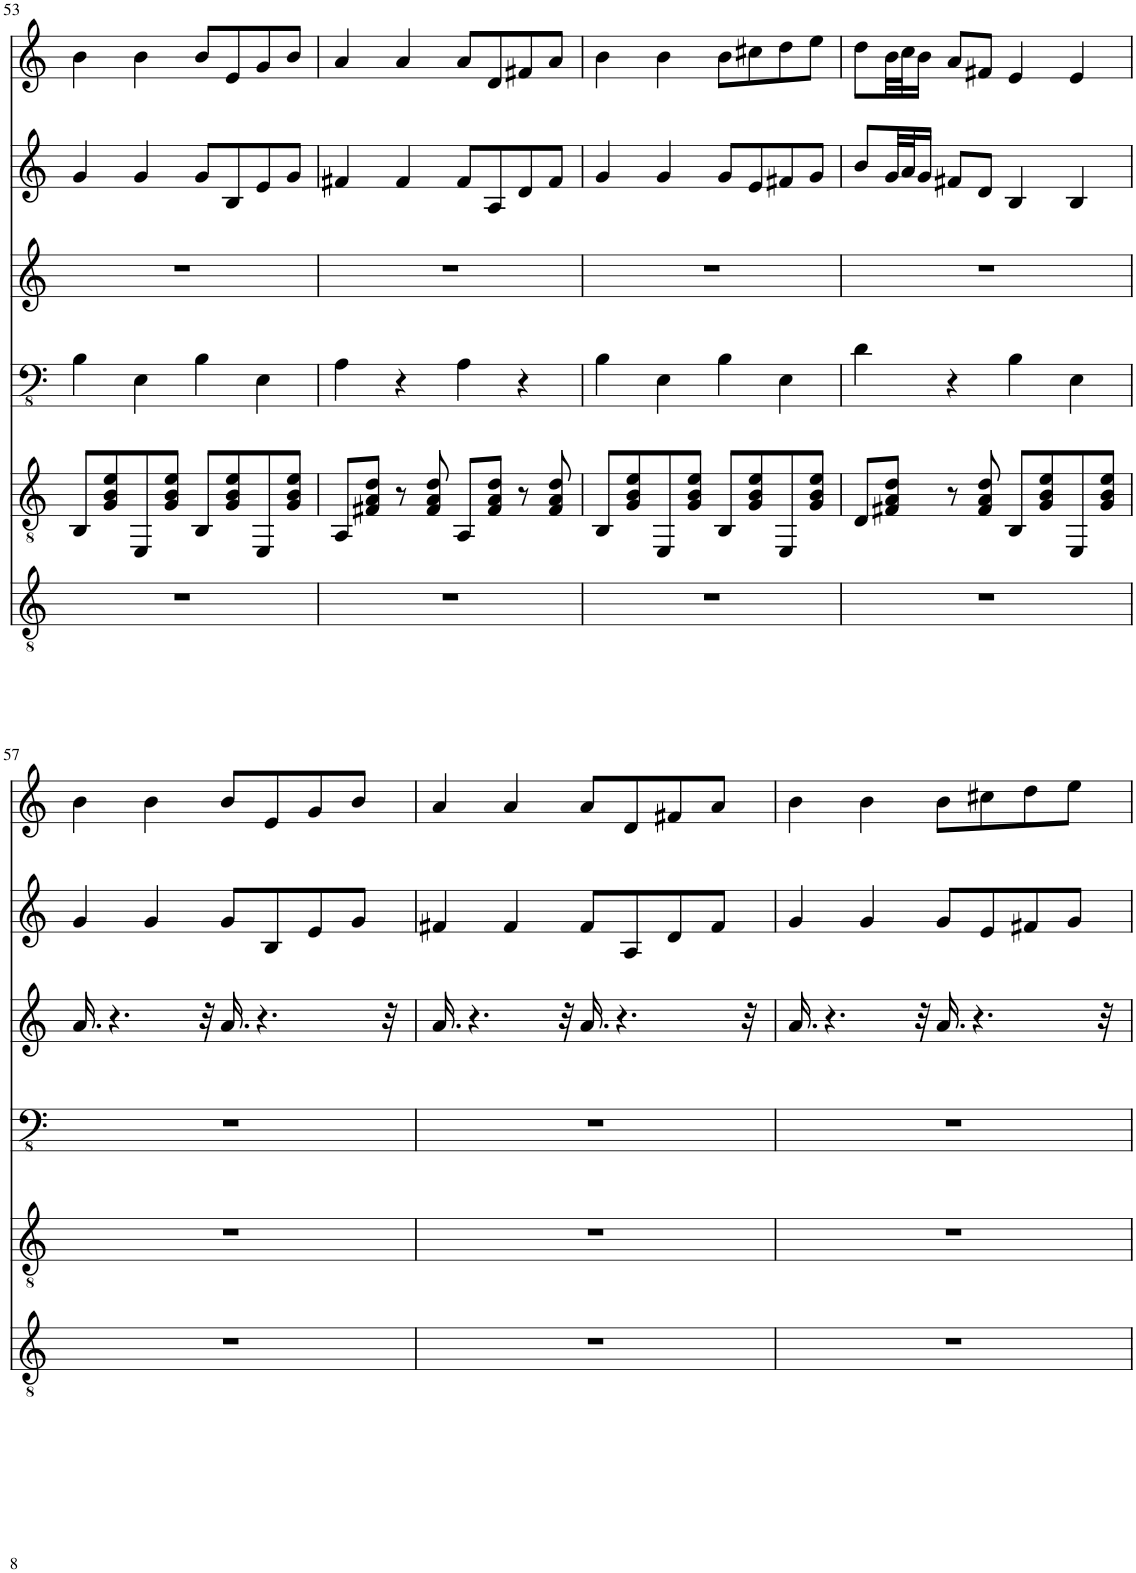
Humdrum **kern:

**kern	**kern	**kern	**kern	**kern	**kern
*part6	*part5	*part4	*part3	*part2	*part1
*staff6	*staff5	*staff4	*staff3	*staff2	*staff1
*I"Flute	*I"Guitar	*I"Bass	*I"Woodblock	*I"Accordion 2	*I"Accordion 1
*I'Fl	*	*	*I'Wd Bl	*I'Acc	*I'Acc
!!LO:PB:g=z
*clefGv2	*clefGv2	*clefFv4	*clefG2	*clefG2	*clefG2
*k[]	*k[]	*k[]	*k[]	*k[]	*k[]
*M4/4	*M4/4	*M4/4	*M4/4	*M4/4	*M4/4
=53	=53	=53	=53	=53	=53
1r	8BB/L	4BB\	1r	4g/	4b\
.	8G/ 8B/ 8e/	.	.	.	.
.	8EE/	4EE\	.	4g/	4b\
.	8G/ 8B/ 8e/J	.	.	.	.
.	8BB/L	4BB\	.	8g/L	8b/L
.	8G/ 8B/ 8e/	.	.	8B/	8e/
.	8EE/	4EE\	.	8e/	8g/
.	8G/ 8B/ 8e/J	.	.	8g/J	8b/J
=54	=54	=54	=54	=54	=54
1r	8AA/L	4AA\	1r	4f#X/	4a/
.	8F#X/ 8A/ 8d/J	.	.	.	.
.	8r	4r	.	4f#/	4a/
.	8F#/ 8A/ 8d/	.	.	.	.
.	8AA/L	4AA\	.	8f#/L	8a/L
.	8F#/ 8A/ 8d/J	.	.	8A/	8d/
.	8r	4r	.	8d/	8f#X/
.	8F#/ 8A/ 8d/	.	.	8f#/J	8a/J
=55	=55	=55	=55	=55	=55
1r	8BB/L	4BB\	1r	4g/	4b\
.	8G/ 8B/ 8e/	.	.	.	.
.	8EE/	4EE\	.	4g/	4b\
.	8G/ 8B/ 8e/J	.	.	.	.
.	8BB/L	4BB\	.	8g/L	8b\L
.	8G/ 8B/ 8e/	.	.	8e/	8cc#X\
.	8EE/	4EE\	.	8f#X/	8dd\
.	8G/ 8B/ 8e/J	.	.	8g/J	8ee\J
=56	=56	=56	=56	=56	=56
1r	8D/L	4D\	1r	8b/L	8dd\L
.	8F#X/ 8A/ 8d/J	.	.	32g/LL	32b\LL
.	.	.	.	32a/J	32cc\J
.	.	.	.	16g/JJ	16b\JJ
.	8r	4r	.	8f#X/L	8a/L
.	8F#/ 8A/ 8d/	.	.	8d/J	8f#X/J
.	8BB/L	4BB\	.	4B/	4e/
.	8G/ 8B/ 8e/	.	.	.	.
.	8EE/	4EE\	.	4B/	4e/
.	8G/ 8B/ 8e/J	.	.	.	.
!!LO:LB:g=z
=57	=57	=57	=57	=57	=57
1r	1r	1r	16.a/	4g/	4b\
.	.	.	4.r	.	.
.	.	.	.	4g/	4b\
.	.	.	32r	.	.
.	.	.	16.a/	8g/L	8b/L
.	.	.	4.r	.	.
.	.	.	.	8B/	8e/
.	.	.	.	8e/	8g/
.	.	.	.	8g/J	8b/J
.	.	.	32r	.	.
=58	=58	=58	=58	=58	=58
1r	1r	1r	16.a/	4f#X/	4a/
.	.	.	4.r	.	.
.	.	.	.	4f#/	4a/
.	.	.	32r	.	.
.	.	.	16.a/	8f#/L	8a/L
.	.	.	4.r	.	.
.	.	.	.	8A/	8d/
.	.	.	.	8d/	8f#X/
.	.	.	.	8f#/J	8a/J
.	.	.	32r	.	.
=59	=59	=59	=59	=59	=59
1r	1r	1r	16.a/	4g/	4b\
.	.	.	4.r	.	.
.	.	.	.	4g/	4b\
.	.	.	32r	.	.
.	.	.	16.a/	8g/L	8b\L
.	.	.	4.r	.	.
.	.	.	.	8e/	8cc#X\
.	.	.	.	8f#X/	8dd\
.	.	.	.	8g/J	8ee\J
.	.	.	32r	.	.
=	=	=	=	=	=
*-	*-	*-	*-	*-	*-
